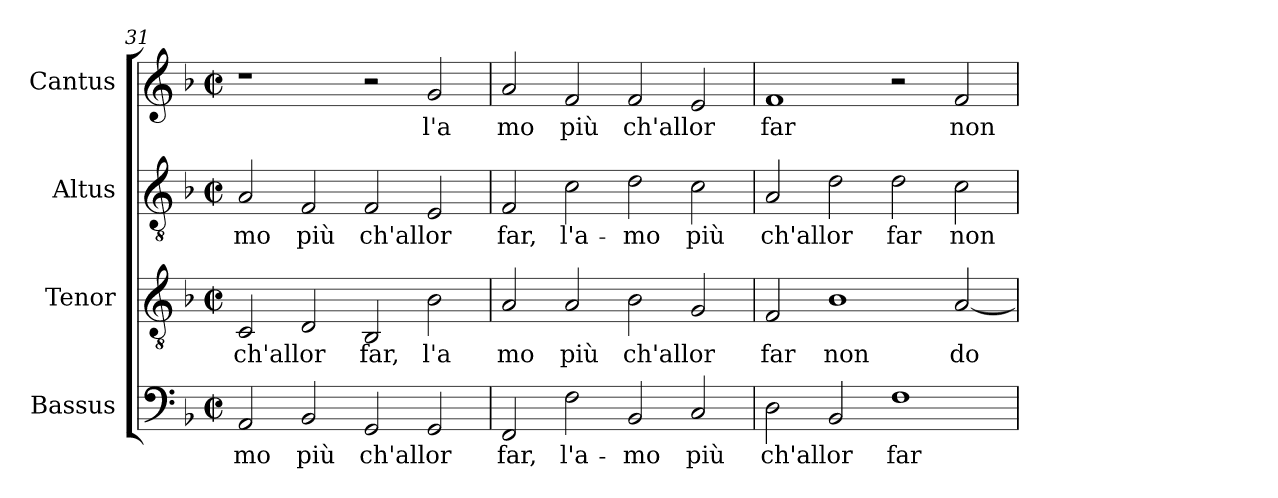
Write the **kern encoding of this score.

**kern	**text	**kern	**text	**kern	**text	**kern	**text
*part4	*part4	*part3	*part3	*part2	*part2	*part1	*part1
*staff4	*staff4	*staff3	*staff3	*staff2	*staff2	*staff1	*staff1
*I"Bassus	*	*I"Tenor	*	*I"Altus	*	*I"Cantus	*
*clefF4	*	*clefGv2	*	*clefGv2	*	*clefG2	*
*k[b-]	*	*k[b-]	*	*k[b-]	*	*k[b-]	*
*F:	*	*F:	*	*F:	*	*F:	*
*M2/2	*	*M2/2	*	*M2/2	*	*M2/2	*
*met(c|)	*	*met(c|)	*	*met(c|)	*	*met(c|)	*
=31	=31	=31	=31	=31	=31	=31	=31
!	!LO:LY:b:cj	!	!LO:LY:b:cj	!	!LO:LY:b:cj	!	!
2AA/	mo	2C/	ch'allor	2A/	mo	1r	.
!	!LO:LY:b:cj	!	!LO:LY:b:cj	!	!LO:LY:b:cj	!	!
2BB-/	più	2D/	.	2F/	più	.	.
!	!LO:LY:b:cj	!	!LO:LY:b:cj	!	!LO:LY:b:cj	!	!
2GG/	ch'allor	2BB-/	far,	2F/	ch'allor	2r	.
!	!LO:LY:b:cj	!	!LO:LY:b:cj	!	!LO:LY:b:cj	!	!LO:LY:b:cj
2GG/	.	2B-\	l'a	2E/	.	2g/	l'a
!!LO:PB:g=z
=32	=32	=32	=32	=32	=32	=32	=32
!	!LO:LY:b:cj	!	!LO:LY:b:cj	!	!LO:LY:b:cj	!	!LO:LY:b:cj
2FF/	far,	2A/	mo	2F/	far,	2a/	mo
!	!LO:LY:b:cj	!	!LO:LY:b:cj	!	!LO:LY:b:cj	!	!LO:LY:b:cj
2F\	l'a-	2A/	più	2c\	l'a-	2f/	più
!	!LO:LY:b:cj	!	!LO:LY:b:cj	!	!LO:LY:b:cj	!	!LO:LY:b:cj
2BB-/	-mo	2B-\	ch'allor	2d\	-mo	2f/	ch'allor
!	!LO:LY:b:cj	!	!LO:LY:b:cj	!	!LO:LY:b:cj	!	!LO:LY:b:cj
2C/	più	2G/	.	2c\	più	2e/	.
=33	=33	=33	=33	=33	=33	=33	=33
!	!LO:LY:b:cj	!	!LO:LY:b:cj	!	!LO:LY:b:cj	!	!LO:LY:b:cj
2D\	ch'allor	2F/	far	2A/	ch'allor	1f	far
!	!LO:LY:b:cj	!	!LO:LY:b:cj	!	!LO:LY:b:cj	!	!
2BB-/	.	1B-	non	2d\	.	.	.
!	!LO:LY:b:cj	!	!	!	!LO:LY:b:cj	!	!
1F	far	.	.	2d\	far	2r	.
!	!	!	!LO:LY:b:cj	!	!LO:LY:b:cj	!	!LO:LY:b:cj
.	.	[<2A/	do	2c\	non	2f/	non
=	=	=	=	=	=	=	=
*-	*-	*-	*-	*-	*-	*-	*-
